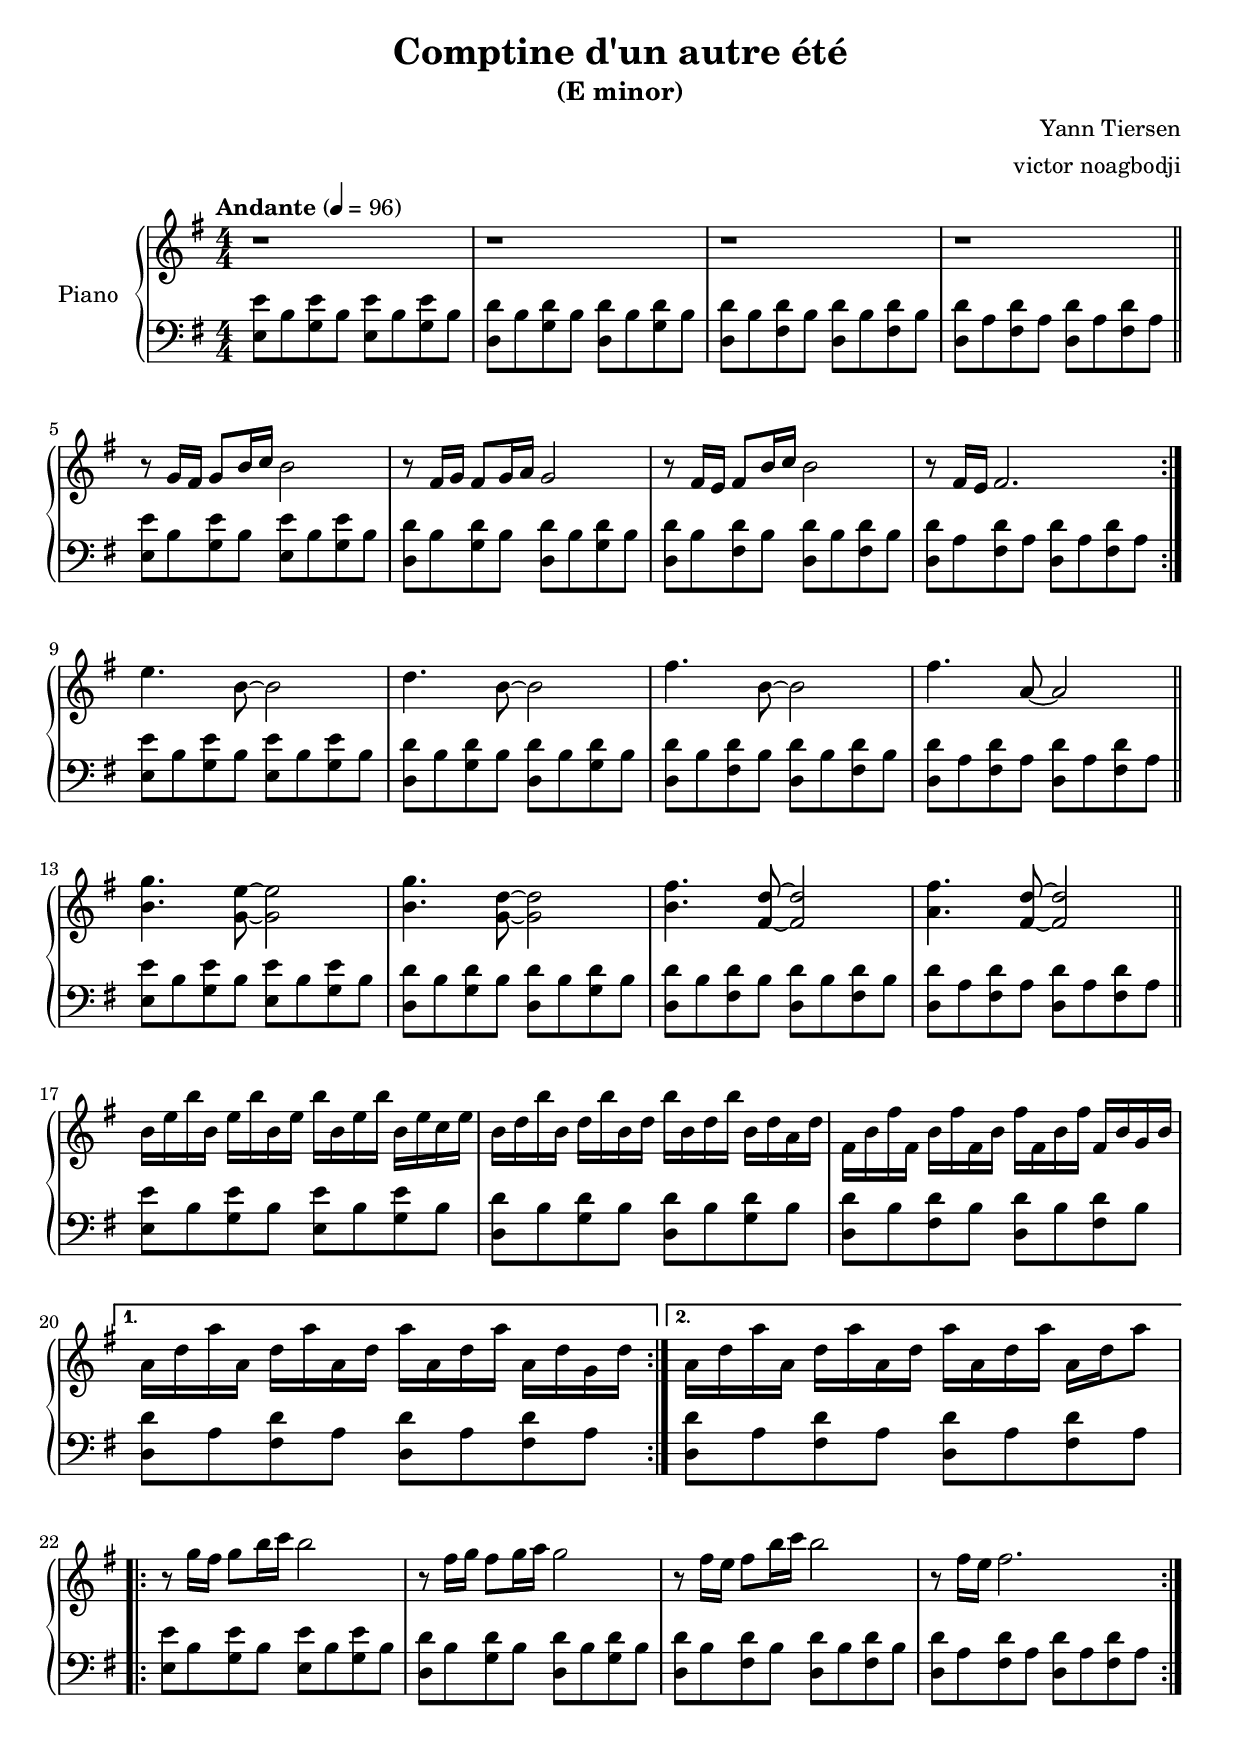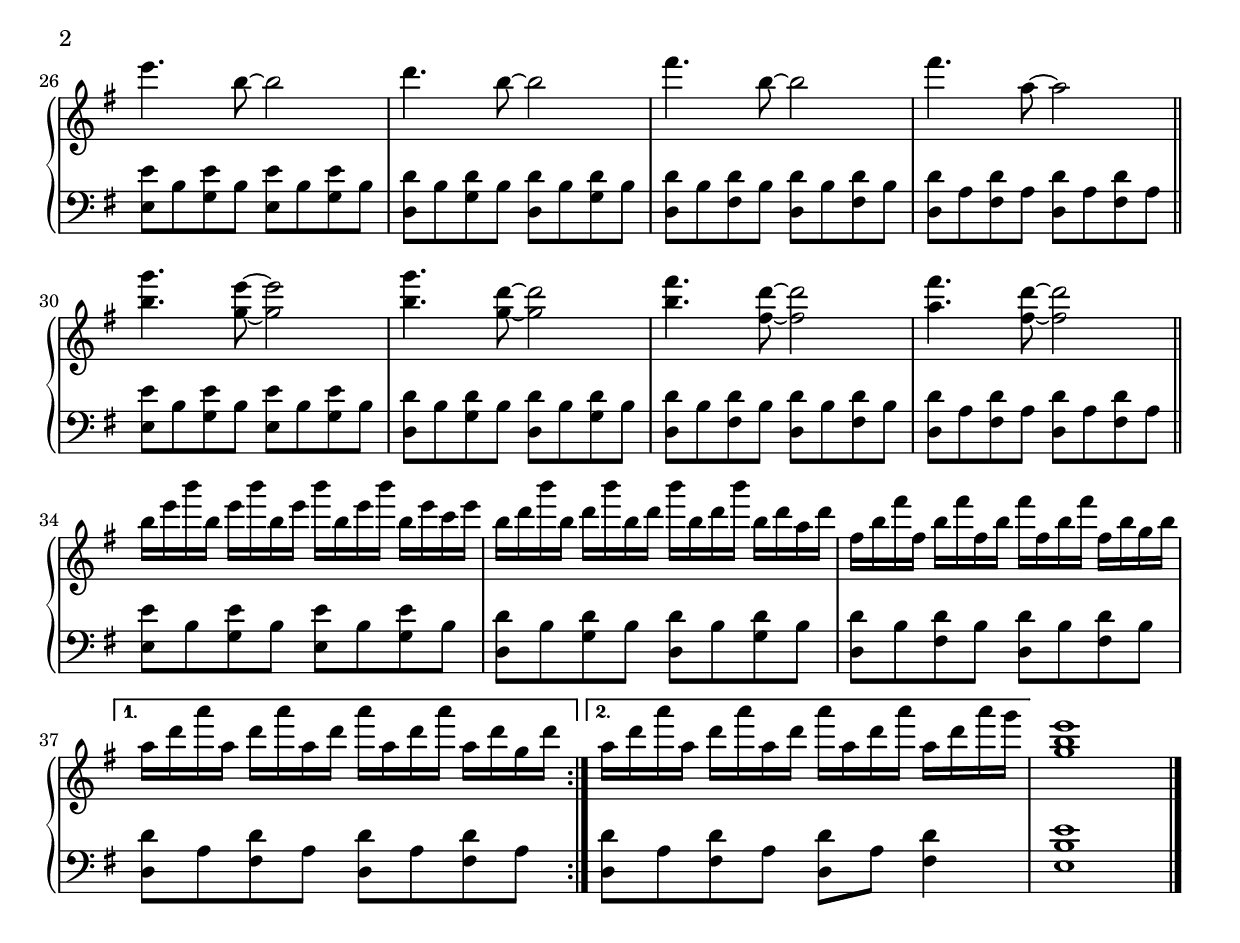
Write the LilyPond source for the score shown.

% NOTE(victor): macOS builds are sort of old
% \version "2.22.0"
\version "2.20.0"

\header {
  title = "Comptine d'un autre été"
  subtitle = "(E minor)"
  composer = "Yann Tiersen"
  arranger = "victor noagbodji"
  % Remove default LilyPond tagline
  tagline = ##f
}

global = {
  \key e \minor
  \numericTimeSignature
  \time 4/4
  \tempo "Andante" 4 = 96
}

chordnames = \chordmode {
  \global
}
  
right = \relative c'' {
  \global
  
  % NOTE(victor): right hand - bars 1 - 4

  r1 |
  r1 |
  r1 |
  r1

  \bar "||"

  \break

  % NOTE(victor): right hand - bars 5 - 8

  \repeat volta 2 {
    r8 g16 fis16 g8[ b16 c16] b2 |
    r8 fis16 g16 fis8[ g16 a16] g2 |
    r8 fis16 e16 fis8[ b16 c16] b2 |
    r8 fis16 e16 fis2.
  }

  \break

  % NOTE(victor): right hand - bars 9 - 12

  e'4. b8~b2 |
  d4. b8~b2 |
  fis'4. b,8~b2 |
  fis'4. a,8~a2

  \bar "||"

  \break

  % NOTE(victor): right hand - bars 13 - 16 

  <b g'>4. <g e'>8~<g e'>2 |
  <b g'>4. <g d'>8~<g d'>2 |
  <b fis'>4. <fis d'>8~<fis d'>2 |
  <a fis'>4. <fis d'>8~<fis d'>2
  
  \bar "||"

  \break

  % NOTE(victor): right hand - bars 17 - 20, 21 - 24

  % NOTE(victor): Using old repeats with alternative endings notation
  % See https://lilypond.org/doc/v2.20/Documentation/notation/long-repeats#alternative-endings

  \repeat volta 2 {
    b16 e16 b'16 b,16 e16 b'16 b,16 e16 b'16 b,16 e16 b'16 b,16 e16 c16 e16 |
    b16 d16 b'16 b,16 d16 b'16 b,16 d16 b'16 b,16 d16 b'16 b,16 d16 a16 d16 |  
    fis,16 b16 fis'16 fis,16 b16 fis'16 fis,16 b16 fis'16 fis,16 b16 fis'16 fis,16 b16 g16 b16 |
  }
  \alternative {
    { a16 d16 a'16 a,16 d16 a'16 a,16 d16 a'16 a,16 d16 a'16 a,16 d16 g,16 d'16 }
    { a16 d16 a'16 a,16 d16 a'16 a,16 d16 a'16 a,16 d16 a'16 a,16 d16 a'8 }
  }

  \break

  % NOTE(victor): right hand - bars 25 - 28

  \repeat volta 2 {
    r8 g16 fis16 g8[ b16 c16] b2 |
    r8 fis16 g16 fis8[ g16 a16] g2 |
    r8 fis16 e16 fis8[ b16 c16] b2 |
    r8 fis16 e16 fis2.
  }

  \break

  % NOTE(victor): right hand - bars 29 - 32

  e'4. b8~b2 |
  d4. b8~b2 |
  fis'4. b,8~b2 |
  fis'4. a,8~a2

  \bar "||"

  \break

  % NOTE(victor): right hand - bars 33 - 36

  <b g'>4. <g e'>8~<g e'>2 |
  <b g'>4. <g d'>8~<g d'>2 |
  <b fis'>4. <fis d'>8~<fis d'>2 |
  <a fis'>4. <fis d'>8~<fis d'>2

  \bar "||"

  \break

  % NOTE(victor): right hand - bars 37 - 40, 41 - 45

  % NOTE(victor): Using old repeats with alternative endings notation
  % See https://lilypond.org/doc/v2.20/Documentation/notation/long-repeats#alternative-endings

  \repeat volta 2 {
    b16 e16 b'16 b,16 e16 b'16 b,16 e16 b'16 b,16 e16 b'16 b,16 e16 c16 e16 |
    b16 d16 b'16 b,16 d16 b'16 b,16 d16 b'16 b,16 d16 b'16 b,16 d16 a16 d16 |  
    fis,16 b16 fis'16 fis,16 b16 fis'16 fis,16 b16 fis'16 fis,16 b16 fis'16 fis,16 b16 g16 b16 |
  }
  \alternative {
    { a16 d16 a'16 a,16 d16 a'16 a,16 d16 a'16 a,16 d16 a'16 a,16 d16 g,16 d'16 | }
    { a16 d16 a'16 a,16 d16 a'16 a,16 d16 a'16 a,16 d16 a'16 a,16 d16 a'16 g16 | }
  }

  % NOTE(victor): right hand - bar 46

  <g, b e>1
  
  \bar "|."
}

left = \relative c {
  \global

  % NOTE(victor): left hand - bars 1 - 4

  <e e'>8 b'8 <g e'>8 b8 <e, e'>8 b'8 <g e'>8 b8 |
  <d, d'>8 b'8 <g d'>8 b8 <d, d'>8 b'8 <g d'>8 b8 |
  <d, d'>8 b'8 <fis d'>8 b8 <d, d'>8 b'8 <fis d'>8 b8 |
  <d, d'>8 a'8 <fis d'>8 a8 <d, d'>8 a'8 <fis d'>8 a8

  \break

  % NOTE(victor): left hand - bars 5 - 8
 
  \repeat volta 2 {
    <e e'>8 b'8 <g e'>8 b8 <e, e'>8 b'8 <g e'>8 b8 |
    <d, d'>8 b'8 <g d'>8 b8 <d, d'>8 b'8 <g d'>8 b8 |
    <d, d'>8 b'8 <fis d'>8 b8 <d, d'>8 b'8 <fis d'>8 b8 |
    <d, d'>8 a'8 <fis d'>8 a8 <d, d'>8 a'8 <fis d'>8 a8
  }

  \break

  % NOTE(victor): left hand - bars 9 - 12

  <e e'>8 b'8 <g e'>8 b8 <e, e'>8 b'8 <g e'>8 b8 |
  <d, d'>8 b'8 <g d'>8 b8 <d, d'>8 b'8 <g d'>8 b8 |
  <d, d'>8 b'8 <fis d'>8 b8 <d, d'>8 b'8 <fis d'>8 b8 |
  <d, d'>8 a'8 <fis d'>8 a8 <d, d'>8 a'8 <fis d'>8 a8

  \bar "||"

  \break

  % NOTE(victor): left hand - bars 13 - 16

  <e e'>8 b'8 <g e'>8 b8 <e, e'>8 b'8 <g e'>8 b8 |
  <d, d'>8 b'8 <g d'>8 b8 <d, d'>8 b'8 <g d'>8 b8 |
  <d, d'>8 b'8 <fis d'>8 b8 <d, d'>8 b'8 <fis d'>8 b8 |
  <d, d'>8 a'8 <fis d'>8 a8 <d, d'>8 a'8 <fis d'>8 a8

  \bar "||"

  \break

  % NOTE(victor): left hand - bars 17 - 20, 21 - 24

  \repeat volta 2 {
  <e e'>8 b'8 <g e'>8 b8 <e, e'>8 b'8 <g e'>8 b8 |
  <d, d'>8 b'8 <g d'>8 b8 <d, d'>8 b'8 <g d'>8 b8 |
  <d, d'>8 b'8 <fis d'>8 b8 <d, d'>8 b'8 <fis d'>8 b8 |
  }
  \alternative {
   { <d, d'>8 a'8 <fis d'>8 a8 <d, d'>8 a'8 <fis d'>8 a8 }
   { <d, d'>8 a'8 <fis d'>8 a8 <d, d'>8 a'8 <fis d'>8 a8 }
  }

  \break

  % NOTE(victor): left hand - bars 25 - 28

  \repeat volta 2 {
    <e e'>8 b'8 <g e'>8 b8 <e, e'>8 b'8 <g e'>8 b8 |
    <d, d'>8 b'8 <g d'>8 b8 <d, d'>8 b'8 <g d'>8 b8 |
    <d, d'>8 b'8 <fis d'>8 b8 <d, d'>8 b'8 <fis d'>8 b8 |
    <d, d'>8 a'8 <fis d'>8 a8 <d, d'>8 a'8 <fis d'>8 a8
  }

  \break

  % NOTE(victor): left hand - bars 29 - 32

  <e e'>8 b'8 <g e'>8 b8 <e, e'>8 b'8 <g e'>8 b8 |
  <d, d'>8 b'8 <g d'>8 b8 <d, d'>8 b'8 <g d'>8 b8 |
  <d, d'>8 b'8 <fis d'>8 b8 <d, d'>8 b'8 <fis d'>8 b8 |
  <d, d'>8 a'8 <fis d'>8 a8 <d, d'>8 a'8 <fis d'>8 a8

  \bar "||"

  \break

  % NOTE(victor): left hand - bars 33 - 36

  <e e'>8 b'8 <g e'>8 b8 <e, e'>8 b'8 <g e'>8 b8 |
  <d, d'>8 b'8 <g d'>8 b8 <d, d'>8 b'8 <g d'>8 b8 |
  <d, d'>8 b'8 <fis d'>8 b8 <d, d'>8 b'8 <fis d'>8 b8 |
  <d, d'>8 a'8 <fis d'>8 a8 <d, d'>8 a'8 <fis d'>8 a8

  \bar "||"

  \break

  % NOTE(victor): left hand - bars 37 - 40, 41 - 45
  
  % NOTE(victor): Using old repeats with alternative endings notation
  % See https://lilypond.org/doc/v2.20/Documentation/notation/long-repeats#alternative-endings

  \repeat volta 2 {
    <e e'>8 b'8 <g e'>8 b8 <e, e'>8 b'8 <g e'>8 b8 |
    <d, d'>8 b'8 <g d'>8 b8 <d, d'>8 b'8 <g d'>8 b8 |
    <d, d'>8 b'8 <fis d'>8 b8 <d, d'>8 b'8 <fis d'>8 b8 |
  }
  \alternative {
    { <d, d'>8 a'8 <fis d'>8 a8 <d, d'>8 a'8 <fis d'>8 a8 | }
    { <d, d'>8 a'8 <fis d'>8 a8 <d, d'>8 a'8 <fis d'>4 | }
  }

  % NOTE(victor): left hand - bar 46

  <e b' e>1

  \bar "|."
}

\score {
  \new PianoStaff \with { instrumentName = "Piano" } <<
    \new ChordNames { 
     \chordnames 
    }
    \new Staff = "right" {
      \right
    }
    \new Staff = "left" {
      \clef bass \left 
    }
  >>
  
  \layout { }
  
  % NOTE(victor): midi output might not work everywhere
  \midi { }
}
